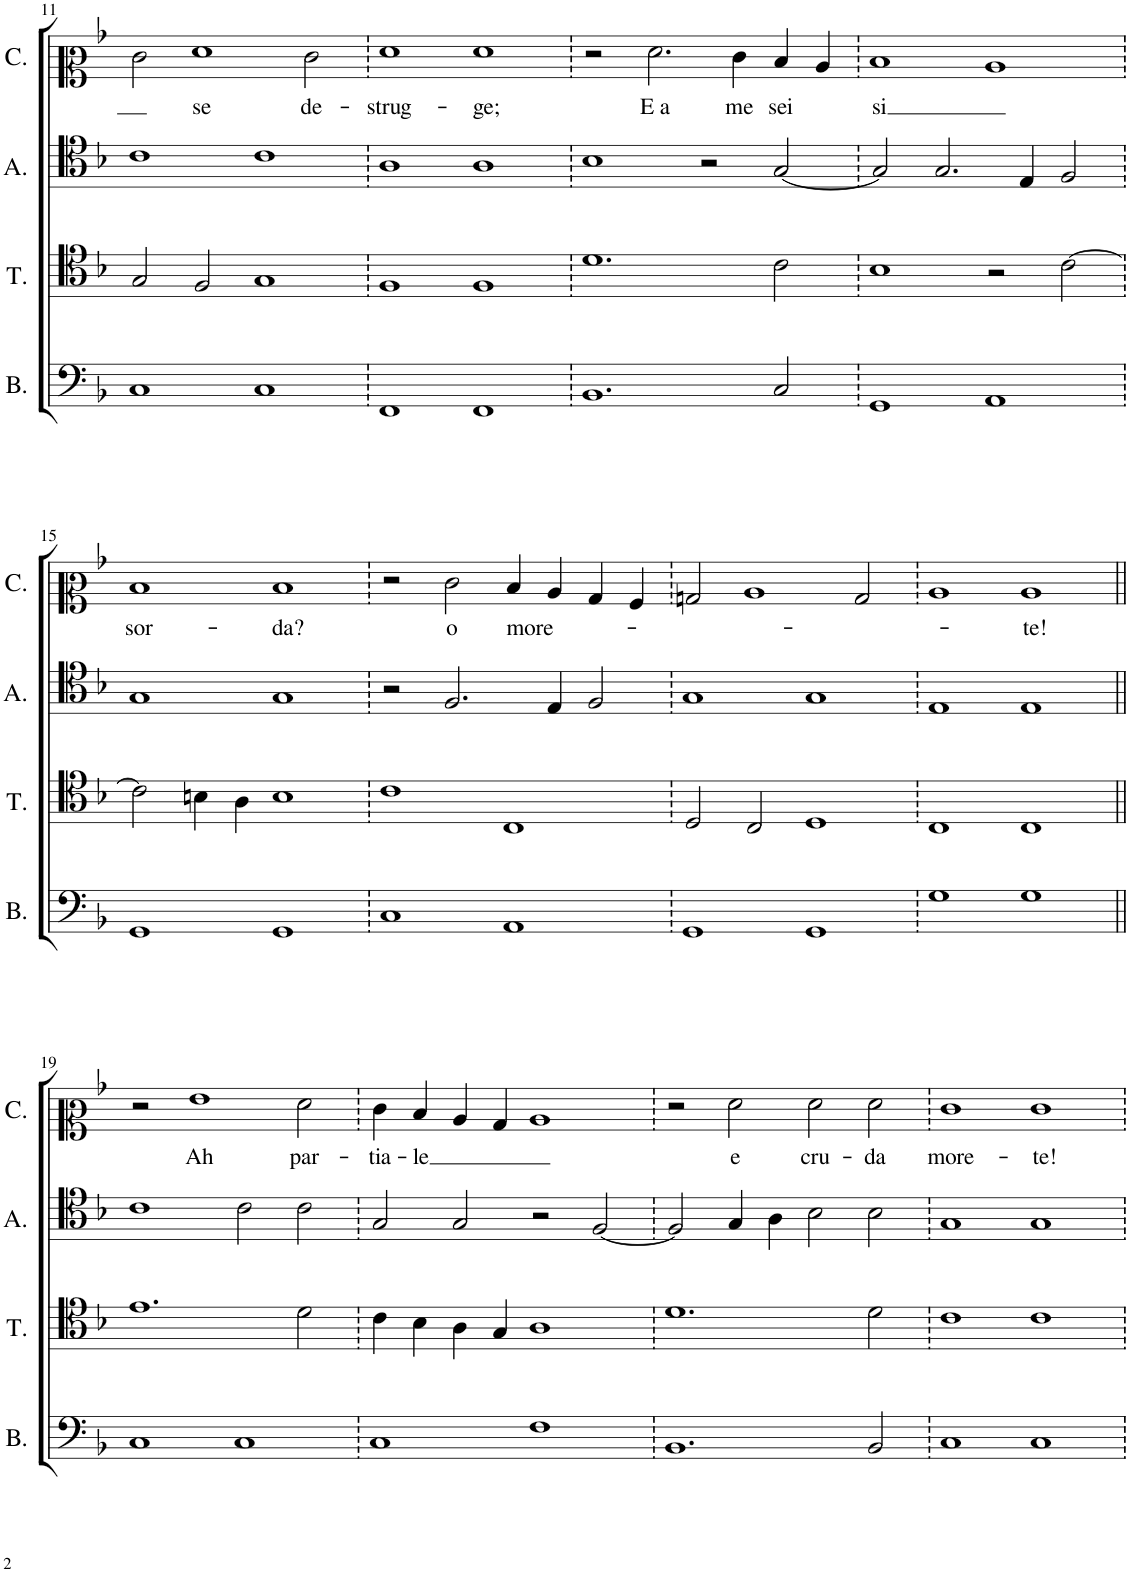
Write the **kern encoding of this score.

**kern	**kern	**kern	**kern	**text
*part4	*part3	*part2	*part1	*part1
*staff4	*staff3	*staff2	*staff1	*staff1
*I"Bassus	*I"Tenor	*I"Altus	*I"Cantus	*
*I'B.	*I'T.	*I'A.	*I'C.	*
!!LO:PB:g=z
*clefF4	*clefC4	*clefC4	*clefC2	*
*k[b-]	*k[b-]	*k[b-]	*k[b-]	*
*M8/4	*M8/4	*M8/4	*M8/4	*
=11	=11	=11	=11	=11
1C	2G/	1c	2e\	.
!	!	!	!	!LO:LY:b
.	2F/	.	1f	se
1C	1G	1c	.	.
!	!	!	!	!LO:LY:b
.	.	.	2e\	de-
=12	=12	=12	=12	=12
!	!	!	!	!LO:LY:b
1FF	1F	1A	1f	-strug-
!	!	!	!	!LO:LY:b
1FF	1F	1A	1f	-ge;
=13	=13	=13	=13	=13
1.BB-	1.d	1B-	2r	.
!	!	!	!	!LO:LY:b
.	.	.	2.f\	E a
.	.	2r	.	.
!	!	!	!	!LO:LY:b
.	.	.	4e\	me
!	!	!	!	!LO:LY:b
2C/	2c\	[2G/	4d/	sei
.	.	.	4c/	.
=14	=14	=14	=14	=14
!	!	!	!	!LO:LY:b
1GG	1B-	2G/]	1d	si
.	.	2.G/	.	.
1AA	2r	.	1c	.
.	.	4E/	.	.
.	[2c\	2F/	.	.
!!LO:LB:g=z
=15	=15	=15	=15	=15
!	!	!	!	!LO:LY:b
1GG	2c\]	1G	1d	sor-
.	4Bn\	.	.	.
.	4A\	.	.	.
!	!	!	!	!LO:LY:b
1GG	1B	1G	1d	-da?
=16	=16	=16	=16	=16
1C	1c	2r	2r	.
!	!	!	!	!LO:LY:b
.	.	2.F/	2e\	o
!	!	!	!	!LO:LY:b
1AA	1C	.	4d/	more-
.	.	4E/	4c/	.
.	.	2F/	4B-/	.
.	.	.	4A/	.
=17	=17	=17	=17	=17
1GG	2D/	1G	2Bn/	.
.	2C/	.	1c	.
1GG	1D	1G	.	.
.	.	.	2B/	.
=18	=18	=18	=18	=18
1G	1C	1E	1c	.
!	!	!	!	!LO:LY:b
1G	1C	1E	1c	-te!
!!LO:LB:g=z
=19||	=19||	=19||	=19||	=19||
1C	1.e	1c	2r	.
!	!	!	!	!LO:LY:b
.	.	.	1g	Ah
1C	.	2c\	.	.
!	!	!	!	!LO:LY:b
.	2d\	2c\	2f\	par-
=20	=20	=20	=20	=20
!	!	!	!	!LO:LY:b
1C	4c\	2G/	4e\	-tia-
!	!	!	!	!LO:LY:b
.	4B-\	.	4d/	-le
.	4A\	2G/	4c/	.
.	4G/	.	4B-/	.
1F	1A	2r	1c	.
.	.	[2F/	.	.
=21	=21	=21	=21	=21
1.BB-	1.d	2F/]	2r	.
!	!	!	!	!LO:LY:b
.	.	4G/	2f\	e
.	.	4A\	.	.
!	!	!	!	!LO:LY:b
.	.	2B-\	2f\	cru-
!	!	!	!	!LO:LY:b
2BB-/	2d\	2B-\	2f\	-da
=22	=22	=22	=22	=22
!	!	!	!	!LO:LY:b
1C	1c	1G	1e	more-
!	!	!	!	!LO:LY:b
1C	1c	1G	1e	-te!
=	=	=	=	=
*-	*-	*-	*-	*-
